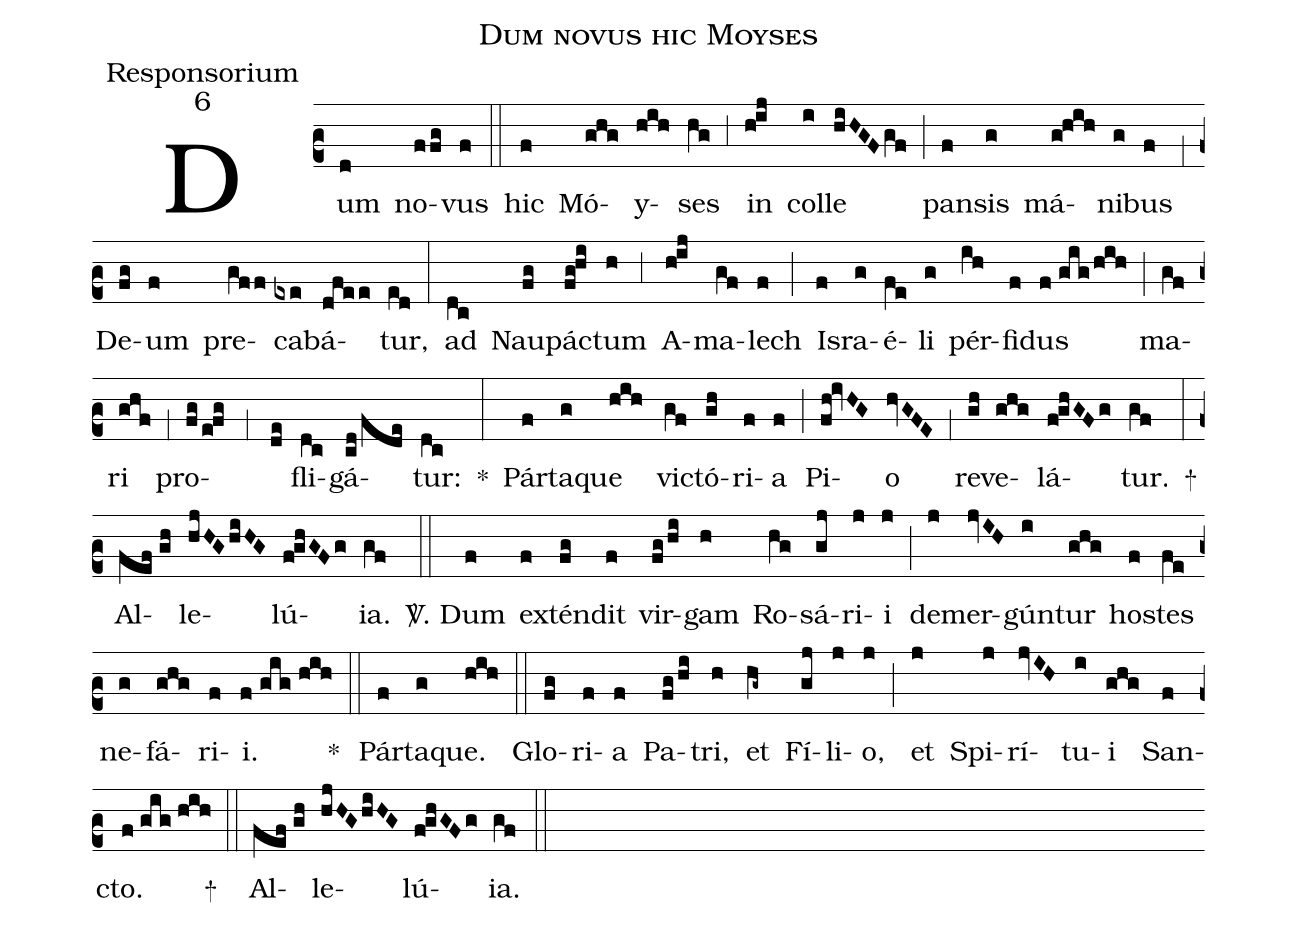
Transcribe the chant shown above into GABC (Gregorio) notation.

name:Dum novus hic Moyses;
office-part:Responsorium;
mode:6;
%%
(c2) Dum(d) no(ffg)vus(f) (::)
hic(f) Mó(ghg)y(hih)ses(hg) (,3) in(h!ij) col(i)le(hiHGF/gf) (;) pan(f)sis(g) má(g!hih)ni(g)bus(f) (,1) De(fg)um(f) pre(gff)ca(exe)bá(dfee)tur,(ed) (:)
ad(dc) Nau(fg)pá(fg!hi)ctum(h) (,3) A(h!ij)ma(gf)lech(f) (;) Is(f)ra(g)é(fe)li(g) pér(ih)fi(f)dus(f//gig/hih) (;) ma(gf)ri(ghf) (,1) pro(fg/e!fg;1de)fli(dc)gá(cd/fde)tur:(dc) *(:) Pár(f)ta(g)que(hih) vi(gf)ctó(gh)ri(f)a(f) (;) Pi(fh!ivHG)o(hvGFE) (,1) re(gh)ve(ghg)lá(f!ghGFg)tur.(gf) +(:) Al(fef//gh)le(hjHG/hiHG)lú(f!ghGFg)ia.(gf) (::)

<sp>V/</sp>. Dum(f) ex(f)tén(fg)dit(f) vir(fg/hi)gam(h) Ro(hg)sá(gj)ri(j)i(j) (;) de(j)mer(jvIH)gún(i)tur(ghg) ho(f)stes(fe) ne(g)fá(ghg)ri(f)i.(f//gig//hih) *(::) Pár(f)ta(g)que.(hih) (::)
Glo(fg)ri(f)a(f) Pa(fg/hi)tri,(h) et(hg~) Fí(gj)li(j)o,(j) (;) et(j) Spi(j)rí(jvIH)tu(i)i(ghg) San(f)cto.(f//gig//hih) +(::) Al(fef//gh)le(hjHG/hiHG)lú(f!ghGFg)ia.(gf) (::)
